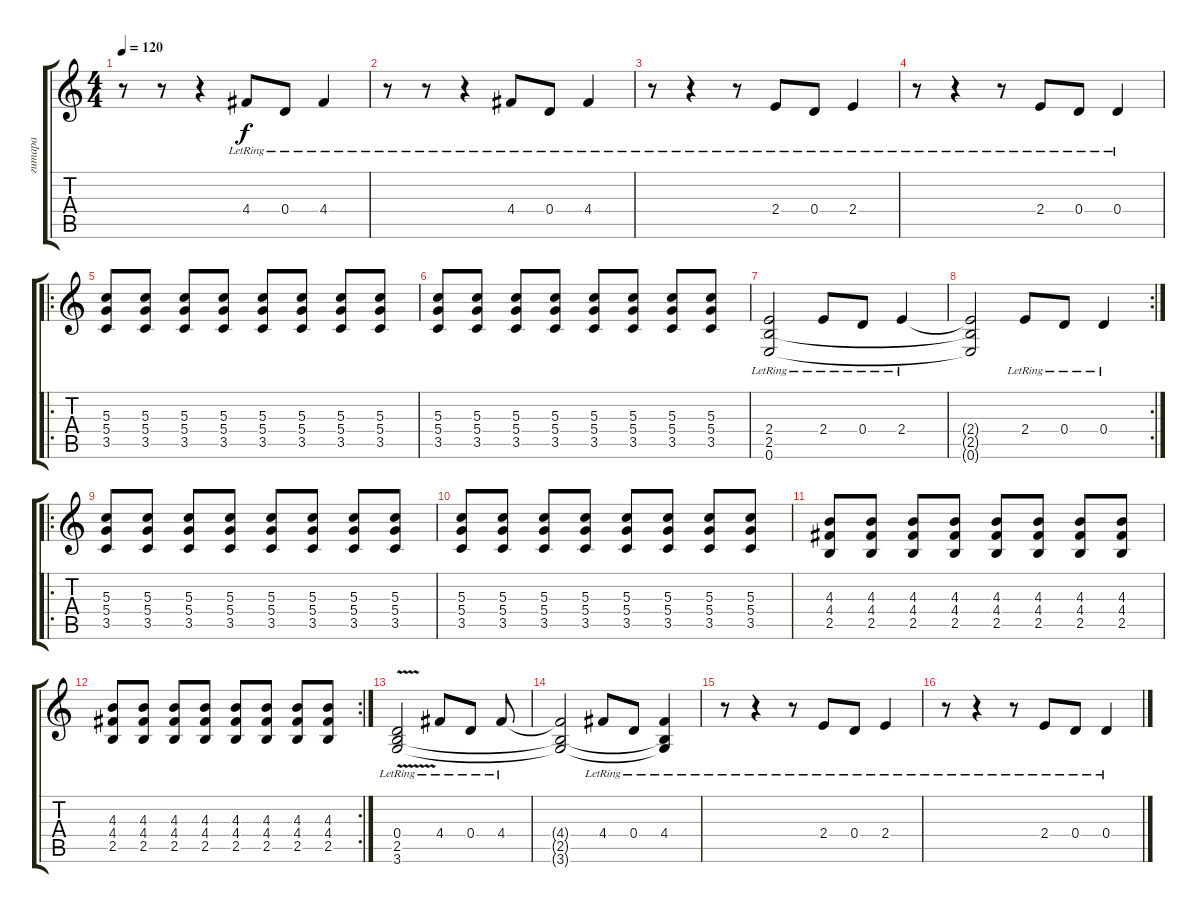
\track ("гитара" "гитара") {instrument distortionguitar}
\staff {score tabs}
\tuning (E4 B3 G3 D3 A2 E2) {hide}
\ts (4 4)
\tempo 120
\clef g2
\ks c
r.8{dy f} r.8 r.4 4.4{lr}.8 0.4{lr}.8 4.4{lr}.4 |
r.8 r.8 r.4 4.4{lr}.8 0.4{lr}.8 4.4{lr}.4 |
r.8 r.4 r.8 2.4{lr}.8 0.4{lr}.8 2.4{lr}.4 |
r.8 r.4 r.8 2.4{lr}.8 0.4{lr}.8 0.4{lr}.4 |
\ro
(5.3 5.4 3.5).8{volume 13} (5.3 5.4 3.5).8 (5.3 5.4 3.5).8 (5.3 5.4 3.5).8 (5.3 5.4 3.5).8 (5.3 5.4 3.5).8 (5.3 5.4 3.5).8 (5.3 5.4 3.5).8 |
(5.3 5.4 3.5).8 (5.3 5.4 3.5).8 (5.3 5.4 3.5).8 (5.3 5.4 3.5).8 (5.3 5.4 3.5).8 (5.3 5.4 3.5).8 (5.3 5.4 3.5).8 (5.3 5.4 3.5).8 |
(2.4{lr} 2.5{lr} 0.6{lr}).2 2.4{lr}.8 0.4{lr}.8 2.4{lr}.4 |
\rc 2
(2.4{t} 2.5{t} 0.6{t}).2 2.4{lr}.8 0.4{lr}.8 0.4{lr}.4 |
\ro
(5.3 5.4 3.5).8{volume 13} (5.3 5.4 3.5).8 (5.3 5.4 3.5).8 (5.3 5.4 3.5).8 (5.3 5.4 3.5).8 (5.3 5.4 3.5).8 (5.3 5.4 3.5).8 (5.3 5.4 3.5).8 |
(5.3 5.4 3.5).8 (5.3 5.4 3.5).8 (5.3 5.4 3.5).8 (5.3 5.4 3.5).8 (5.3 5.4 3.5).8 (5.3 5.4 3.5).8 (5.3 5.4 3.5).8 (5.3 5.4 3.5).8 |
(4.3 4.4 2.5).8 (4.3 4.4 2.5).8 (4.3 4.4 2.5).8 (4.3 4.4 2.5).8 (4.3 4.4 2.5).8 (4.3 4.4 2.5).8 (4.3 4.4 2.5).8 (4.3 4.4 2.5).8 |
\rc 2
(4.3 4.4 2.5).8 (4.3 4.4 2.5).8 (4.3 4.4 2.5).8 (4.3 4.4 2.5).8 (4.3 4.4 2.5).8 (4.3 4.4 2.5).8 (4.3 4.4 2.5).8 (4.3 4.4 2.5).8 |
(0.4{v lr} 2.5{lr} 3.6{lr}).2 4.4{lr}.8 0.4{lr}.8 4.4{lr}.8 |
(4.4{t} 2.5{t} 3.6{t}).2 4.4{lr}.8{volume 10} 0.4{lr}.8 (4.4{lr} 2.5{t} 3.6{t}).4 |
r.8 r.4 r.8 2.4{lr}.8 0.4{lr}.8 2.4{lr}.4 |
r.8 r.4 r.8 2.4{lr}.8 0.4{lr}.8 0.4{lr}.4
